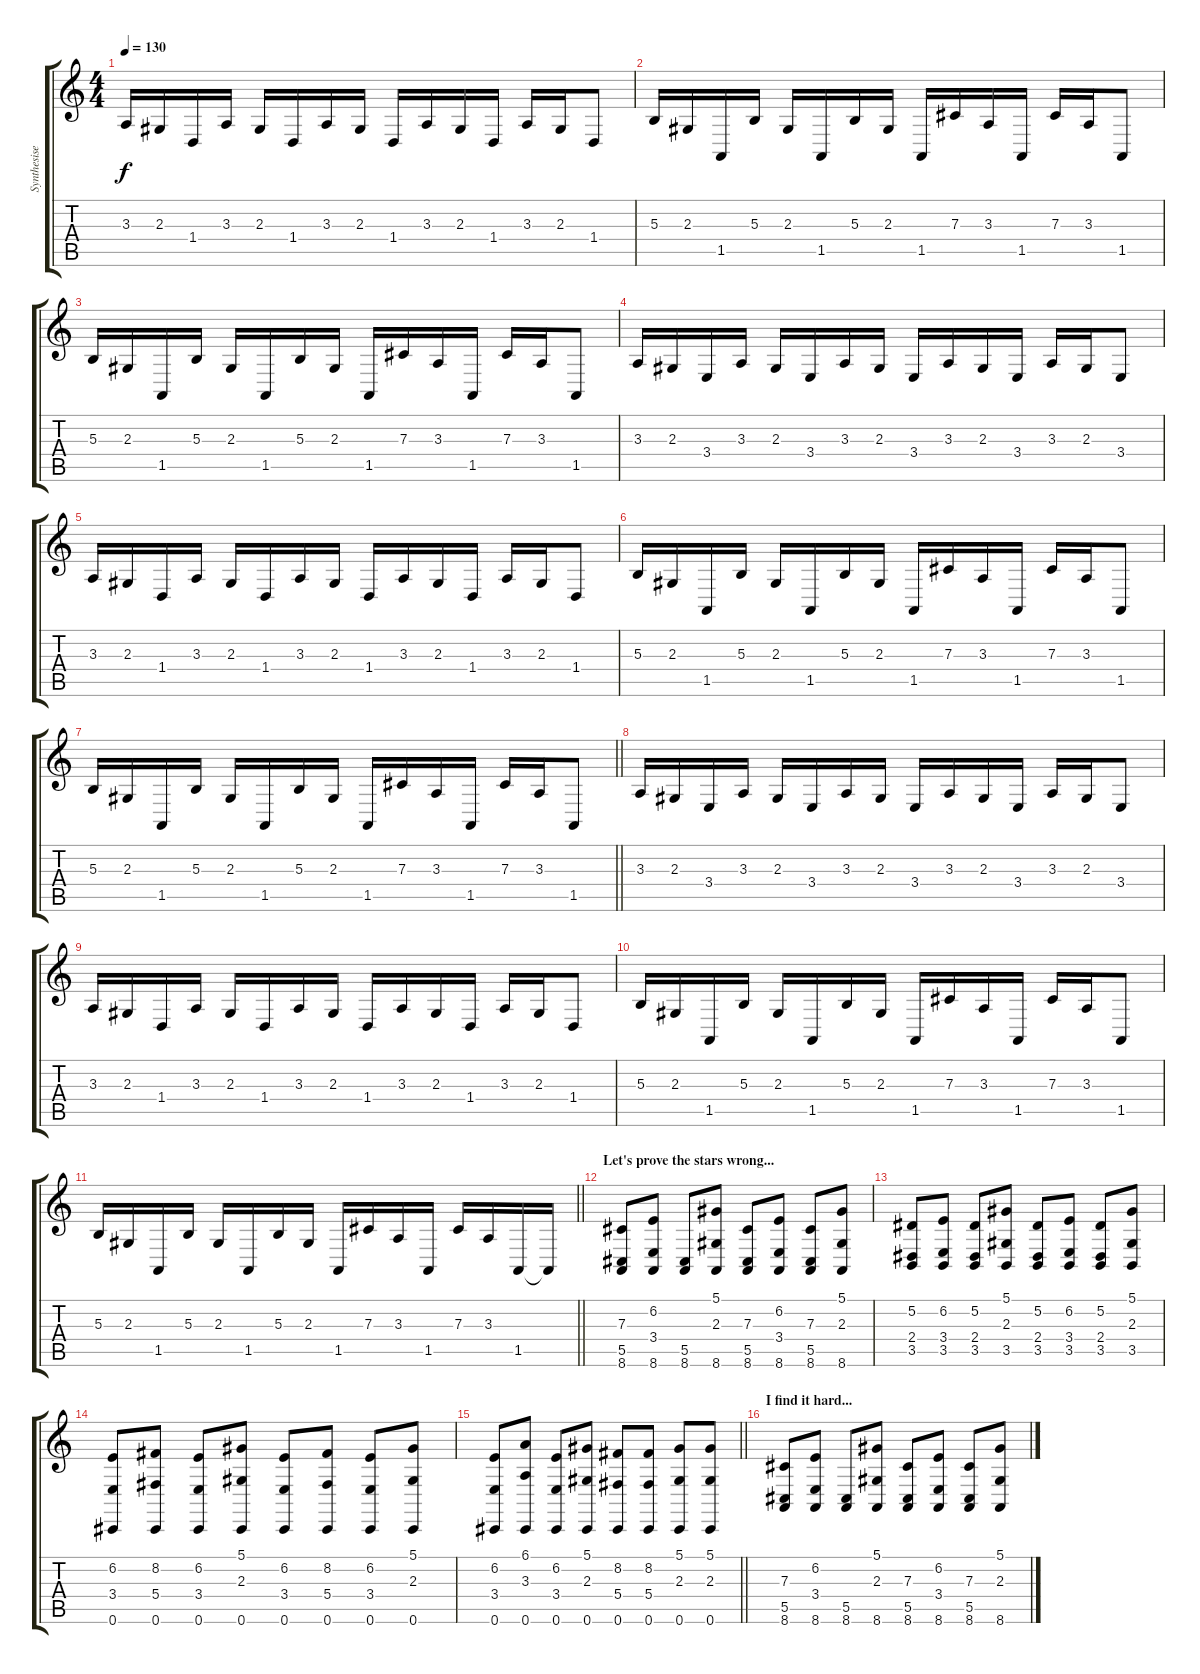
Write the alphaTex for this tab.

\track ("Synthesiser One" "Synthesise") {instrument lead1square}
\staff {score tabs}
\tuning (Eb4 Bb3 Gb3 Db3 Ab2 Db2) {hide}
\ts (4 4)
\tempo 130
\clef g2
\ks c
3.3.16{dy f} 2.3.16 1.4.16 3.3.16 2.3.16 1.4.16 3.3.16 2.3.16 1.4.16 3.3.16 2.3.16 1.4.16 3.3.16 2.3.16 1.4.8 |
5.3.16 2.3.16 1.5.16 5.3.16 2.3.16 1.5.16 5.3.16 2.3.16 1.5.16 7.3.16 3.3.16 1.5.16 7.3.16 3.3.16 1.5.8 |
5.3.16 2.3.16 1.5.16 5.3.16 2.3.16 1.5.16 5.3.16 2.3.16 1.5.16 7.3.16 3.3.16 1.5.16 7.3.16 3.3.16 1.5.8 |
3.3.16 2.3.16 3.4.16 3.3.16 2.3.16 3.4.16 3.3.16 2.3.16 3.4.16 3.3.16 2.3.16 3.4.16 3.3.16 2.3.16 3.4.8 |
3.3.16 2.3.16 1.4.16 3.3.16 2.3.16 1.4.16 3.3.16 2.3.16 1.4.16 3.3.16 2.3.16 1.4.16 3.3.16 2.3.16 1.4.8 |
5.3.16 2.3.16 1.5.16 5.3.16 2.3.16 1.5.16 5.3.16 2.3.16 1.5.16 7.3.16 3.3.16 1.5.16 7.3.16 3.3.16 1.5.8 |
\barLineRight lightlight
5.3.16 2.3.16 1.5.16 5.3.16 2.3.16 1.5.16 5.3.16 2.3.16 1.5.16 7.3.16 3.3.16 1.5.16 7.3.16 3.3.16 1.5.8 |
3.3.16 2.3.16 3.4.16 3.3.16 2.3.16 3.4.16 3.3.16 2.3.16 3.4.16 3.3.16 2.3.16 3.4.16 3.3.16 2.3.16 3.4.8 |
3.3.16 2.3.16 1.4.16 3.3.16 2.3.16 1.4.16 3.3.16 2.3.16 1.4.16 3.3.16 2.3.16 1.4.16 3.3.16 2.3.16 1.4.8 |
5.3.16 2.3.16 1.5.16 5.3.16 2.3.16 1.5.16 5.3.16 2.3.16 1.5.16 7.3.16 3.3.16 1.5.16 7.3.16 3.3.16 1.5.8 |
\barLineRight lightlight
5.3.16 2.3.16 1.5.16 5.3.16 2.3.16 1.5.16 5.3.16 2.3.16 1.5.16 7.3.16 3.3.16 1.5.16 7.3.16 3.3.16 1.5.16 1.5{t}.16{volume 7} |
\section ("" "Let's prove the stars wrong...")
(7.3 5.5 8.6).8 (6.2 3.4 8.6).8 (5.5 8.6).8 (5.1 2.3 8.6).8 (7.3 5.5 8.6).8 (6.2 3.4 8.6).8 (7.3 5.5 8.6).8 (5.1 2.3 8.6).8 |
(5.2 2.4 3.5).8 (6.2 3.4 3.5).8 (5.2 2.4 3.5).8 (5.1 2.3 3.5).8 (5.2 2.4 3.5).8 (6.2 3.4 3.5).8 (5.2 2.4 3.5).8 (5.1 2.3 3.5).8 |
(6.2 3.4 0.6).8 (8.2 5.4 0.6).8 (6.2 3.4 0.6).8 (5.1 2.3 0.6).8 (6.2 3.4 0.6).8 (8.2 5.4 0.6).8 (6.2 3.4 0.6).8 (5.1 2.3 0.6).8 |
\barLineRight lightlight
(6.2 3.4 0.6).8 (6.1 3.3 0.6).8 (6.2 3.4 0.6).8 (5.1 2.3 0.6).8 (8.2 5.4 0.6).8 (8.2 5.4 0.6).8 (5.1 2.3 0.6).8 (5.1 2.3 0.6).8 |
\section ("" "I find it hard...")
(7.3 5.5 8.6).8{volume 16} (6.2 3.4 8.6).8 (5.5 8.6).8 (5.1 2.3 8.6).8 (7.3 5.5 8.6).8 (6.2 3.4 8.6).8 (7.3 5.5 8.6).8 (5.1 2.3 8.6).8
